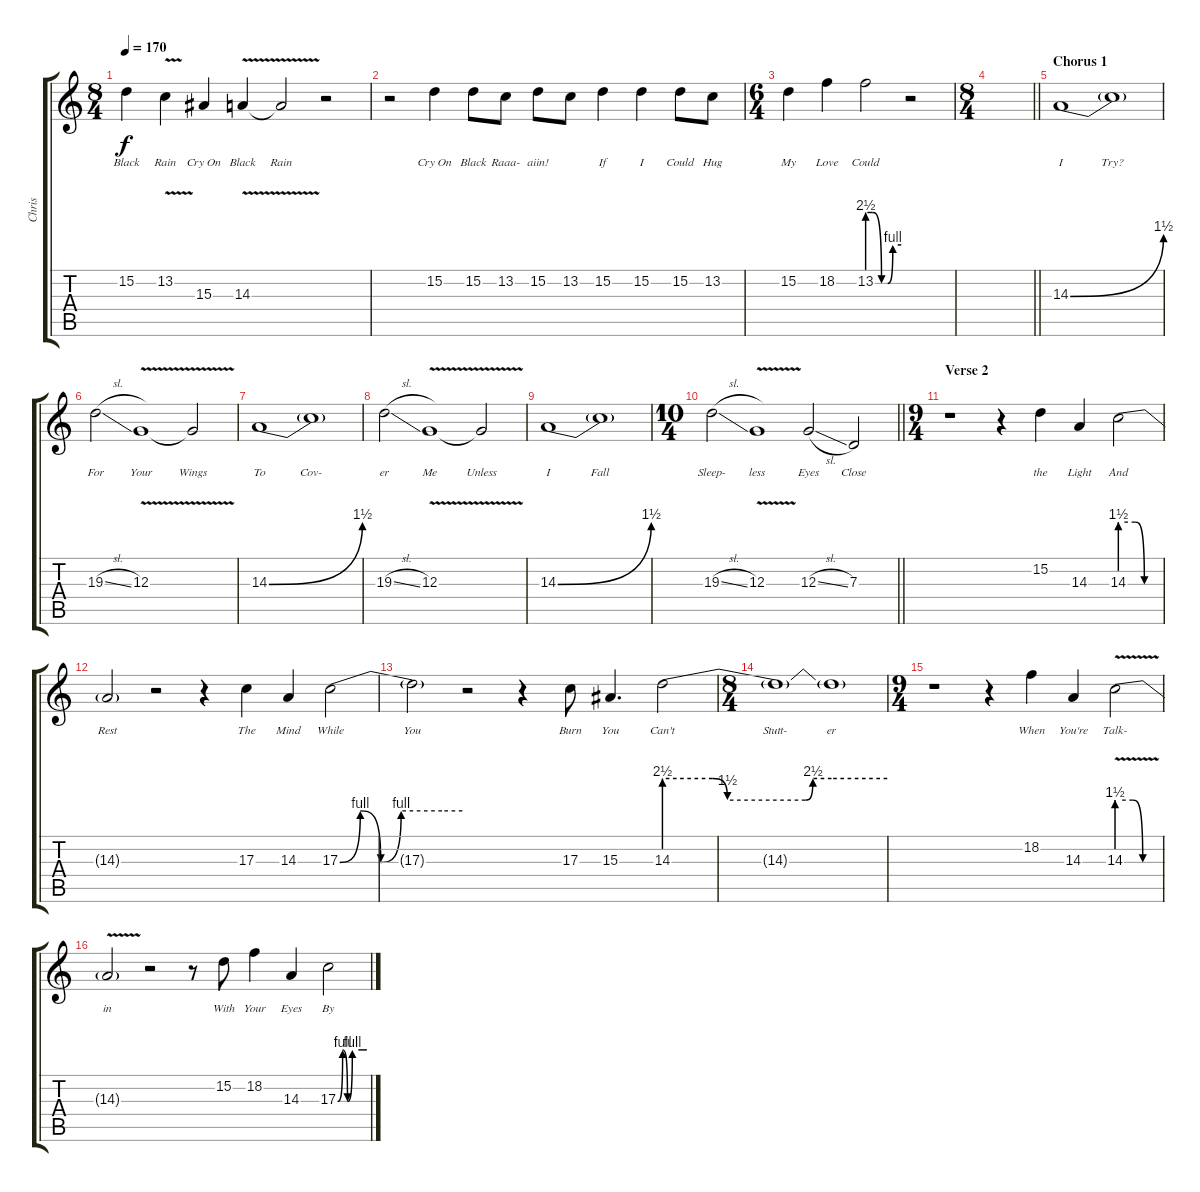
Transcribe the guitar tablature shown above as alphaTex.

\track ("Chris" "Chris") {instrument lead2sawtooth}
\staff {score tabs}
\tuning (E4 B3 G3 D3 A2 E2) {hide}
\ts (8 4)
\tempo 170
\clef g2
\ks c
15.2.4{lyrics (0 "Black") lyrics (1 "") lyrics (2 "") lyrics (3 "") lyrics (4 "") dy f} 13.2{v}.4{lyrics (0 "Rain") lyrics (1 "") lyrics (2 "") lyrics (3 "") lyrics (4 "")} 15.3.4{lyrics (0 "Cry On") lyrics (1 "") lyrics (2 "") lyrics (3 "") lyrics (4 "")} 14.3{v}.4{lyrics (0 "Black") lyrics (1 "") lyrics (2 "") lyrics (3 "") lyrics (4 "")} 14.3{t}.2{lyrics (0 "Rain") lyrics (1 "") lyrics (2 "") lyrics (3 "") lyrics (4 "")} r.2 |
r.2 15.2.4{lyrics (0 "Cry On") lyrics (1 "") lyrics (2 "") lyrics (3 "") lyrics (4 "")} 15.2.8{lyrics (0 "Black") lyrics (1 "") lyrics (2 "") lyrics (3 "") lyrics (4 "")} 13.2.8{lyrics (0 "Raaa-") lyrics (1 "") lyrics (2 "") lyrics (3 "") lyrics (4 "")} 15.2.8{lyrics (0 "aiin!") lyrics (1 "") lyrics (2 "") lyrics (3 "") lyrics (4 "")} 13.2.8{lyrics (0 "") lyrics (1 "") lyrics (2 "") lyrics (3 "") lyrics (4 "")} 15.2.4{lyrics (0 "If") lyrics (1 "") lyrics (2 "") lyrics (3 "") lyrics (4 "")} 15.2.4{lyrics (0 "I") lyrics (1 "") lyrics (2 "") lyrics (3 "") lyrics (4 "")} 15.2.8{lyrics (0 "Could") lyrics (1 "") lyrics (2 "") lyrics (3 "") lyrics (4 "")} 13.2.8{lyrics (0 "Hug") lyrics (1 "") lyrics (2 "") lyrics (3 "") lyrics (4 "")} |
\ts (6 4)
15.2.4{lyrics (0 "My") lyrics (1 "") lyrics (2 "") lyrics (3 "") lyrics (4 "")} 18.2.4{lyrics (0 "Love") lyrics (1 "") lyrics (2 "") lyrics (3 "") lyrics (4 "")} 13.2{be (custom 0 10 9 10 25 0 36 0 45 4 60 4)}.2{lyrics (0 "Could") lyrics (1 "") lyrics (2 "") lyrics (3 "") lyrics (4 "")} r.2 |
\ts (8 4)
\barLineRight lightlight
|
\section ("" "Chorus 1")
14.3{be (bend 0 0 60 6)}.1{lyrics (0 "I") lyrics (1 "") lyrics (2 "") lyrics (3 "") lyrics (4 "")} 14.3{t}.1{lyrics (0 "Try?") lyrics (1 "") lyrics (2 "") lyrics (3 "") lyrics (4 "")} |
19.3{sl}.2{lyrics (0 "For") lyrics (1 "") lyrics (2 "") lyrics (3 "") lyrics (4 "")} 12.3{v}.1{lyrics (0 "Your") lyrics (1 "") lyrics (2 "") lyrics (3 "") lyrics (4 "")} 12.3{t}.2{lyrics (0 "Wings") lyrics (1 "") lyrics (2 "") lyrics (3 "") lyrics (4 "")} |
14.3{be (bend 0 0 60 6)}.1{lyrics (0 "To") lyrics (1 "") lyrics (2 "") lyrics (3 "") lyrics (4 "")} 14.3{t}.1{lyrics (0 "Cov-") lyrics (1 "") lyrics (2 "") lyrics (3 "") lyrics (4 "")} |
19.3{sl}.2{lyrics (0 "er") lyrics (1 "") lyrics (2 "") lyrics (3 "") lyrics (4 "")} 12.3{v}.1{lyrics (0 "Me") lyrics (1 "") lyrics (2 "") lyrics (3 "") lyrics (4 "")} 12.3{t}.2{lyrics (0 "Unless") lyrics (1 "") lyrics (2 "") lyrics (3 "") lyrics (4 "")} |
14.3{be (bend 0 0 60 6)}.1{lyrics (0 "I") lyrics (1 "") lyrics (2 "") lyrics (3 "") lyrics (4 "")} 14.3{t}.1{lyrics (0 "Fall") lyrics (1 "") lyrics (2 "") lyrics (3 "") lyrics (4 "")} |
\ts (10 4)
\barLineRight lightlight
19.3{sl}.2{lyrics (0 "Sleep-") lyrics (1 "") lyrics (2 "") lyrics (3 "") lyrics (4 "")} 12.3{v}.1{lyrics (0 "less") lyrics (1 "") lyrics (2 "") lyrics (3 "") lyrics (4 "")} 12.3{sl}.2{lyrics (0 "Eyes") lyrics (1 "") lyrics (2 "") lyrics (3 "") lyrics (4 "")} 7.3.2{lyrics (0 "Close") lyrics (1 "") lyrics (2 "") lyrics (3 "") lyrics (4 "")} |
\ts (9 4)
\section ("" "Verse 2")
r.1 r.4 15.2.4{lyrics (0 "the") lyrics (1 "") lyrics (2 "") lyrics (3 "") lyrics (4 "")} 14.3.4{lyrics (0 "Light") lyrics (1 "") lyrics (2 "") lyrics (3 "") lyrics (4 "")} 14.3{be (custom 0 6 23 6 37 0 60 0)}.2{lyrics (0 "And") lyrics (1 "") lyrics (2 "") lyrics (3 "") lyrics (4 "")} |
14.3{t}.2{lyrics (0 "Rest") lyrics (1 "") lyrics (2 "") lyrics (3 "") lyrics (4 "")} r.2 r.4 17.3.4{lyrics (0 "The") lyrics (1 "") lyrics (2 "") lyrics (3 "") lyrics (4 "")} 14.3.4{lyrics (0 "Mind") lyrics (1 "") lyrics (2 "") lyrics (3 "") lyrics (4 "")} 17.3{be (custom 0 0 10 4 20 0 30 4 50 4 60 4)}.2{lyrics (0 "While") lyrics (1 "") lyrics (2 "") lyrics (3 "") lyrics (4 "")} |
17.3{t}.2{lyrics (0 "You") lyrics (1 "") lyrics (2 "") lyrics (3 "") lyrics (4 "")} r.2 r.4 17.3.8{lyrics (0 "Burn") lyrics (1 "") lyrics (2 "") lyrics (3 "") lyrics (4 "")} 15.3.4{d lyrics (0 "You") lyrics (1 "") lyrics (2 "") lyrics (3 "") lyrics (4 "")} 14.3{be (custom 0 10 13 10 17 6 38 6 40 10 45 10 60 10)}.2{lyrics (0 "Can't") lyrics (1 "") lyrics (2 "") lyrics (3 "") lyrics (4 "")} |
\ts (8 4)
14.3{t}.1{lyrics (0 "Stutt-") lyrics (1 "") lyrics (2 "") lyrics (3 "") lyrics (4 "")} 14.3{t}.1{lyrics (0 "er") lyrics (1 "") lyrics (2 "") lyrics (3 "") lyrics (4 "")} |
\ts (9 4)
r.1 r.4 18.2.4{lyrics (0 "When") lyrics (1 "") lyrics (2 "") lyrics (3 "") lyrics (4 "")} 14.3.4{lyrics (0 "You're") lyrics (1 "") lyrics (2 "") lyrics (3 "") lyrics (4 "")} 14.3{be (custom 0 6 23 6 37 0 60 0) v}.2{lyrics (0 "Talk-") lyrics (1 "") lyrics (2 "") lyrics (3 "") lyrics (4 "")} |
14.3{t}.2{lyrics (0 "in") lyrics (1 "") lyrics (2 "") lyrics (3 "") lyrics (4 "")} r.2 r.8 15.2.8{lyrics (0 "With") lyrics (1 "") lyrics (2 "") lyrics (3 "") lyrics (4 "")} 18.2.4{lyrics (0 "Your") lyrics (1 "") lyrics (2 "") lyrics (3 "") lyrics (4 "")} 14.3.4{lyrics (0 "Eyes") lyrics (1 "") lyrics (2 "") lyrics (3 "") lyrics (4 "")} 17.3{be (custom 0 0 10 4 20 0 30 4 50 4 60 4)}.2{lyrics (0 "By") lyrics (1 "") lyrics (2 "") lyrics (3 "") lyrics (4 "")}
